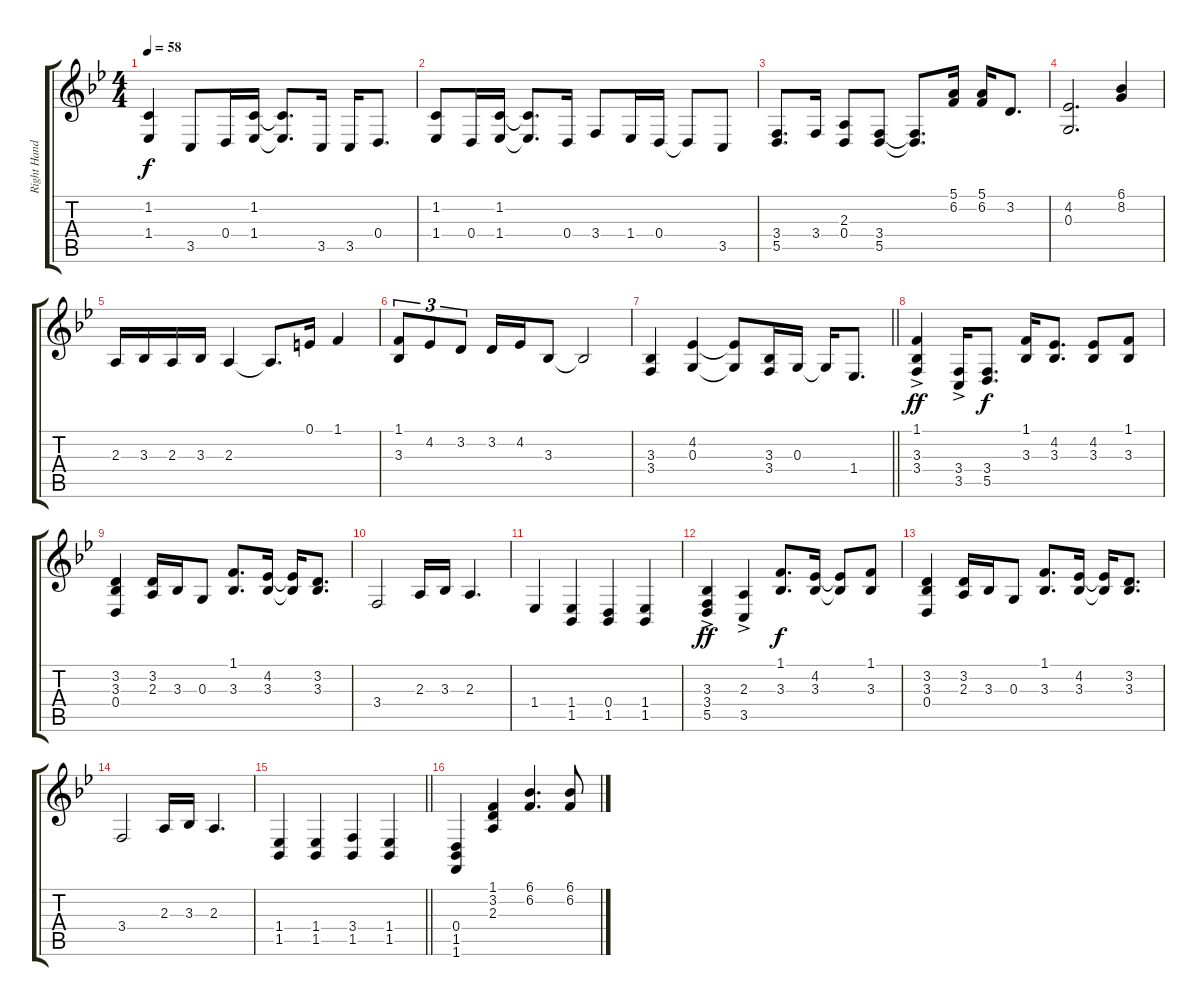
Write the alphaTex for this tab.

\track ("Right Hand" "Right Hand") {instrument acousticgrandpiano}
\staff {score tabs}
\tuning (E4 B3 G3 D3 A2 E2) {hide}
\ts (4 4)
\tempo 58
\clef g2
\ks bb
(1.2 1.4).4{dy f} 3.5.8 0.4.16 (1.2 1.4).16 (1.2{t} 1.4{t}).8{d} 3.5.16 3.5.16 0.4.8{d} |
(1.2 1.4).8 0.4.16 (1.2 1.4).16 (1.2{t} 1.4{t}).8{d} 0.4.16 3.4.8 1.4.16 0.4.16 0.4{t}.8 3.5.8 |
(3.4 5.5).8{d} 3.4.16 (2.3 0.4).8 (3.4 5.5).8 (3.4{t} 5.5{t}).8{d} (5.1 6.2).16 (5.1 6.2).16 3.2.8{d} |
(4.2 0.3).2{d} (6.1 8.2).4 |
2.3.16 3.3.16 2.3.16 3.3.16 2.3.4 2.3{t}.8{d} 0.1.16 1.1.4 |
(1.1 3.3).8{tu (3 2)} 4.2.8{tu (3 2)} 3.2.8{tu (3 2)} 3.2.16 4.2.16 3.3.8 3.3{t}.2 |
\barLineRight lightlight
(3.3 3.4).4 (4.2 0.3).4 (4.2{t} 0.3{t}).8 (3.3 3.4).16 0.3.16 0.3{t}.16 1.4.8{d} |
(1.1{ac} 3.3 3.4).4{dy ff} (3.4{ac} 3.5).16 (3.4 5.5).8{d dy f} (1.1 3.3).16 (4.2 3.3).8{d} (4.2 3.3).8 (1.1 3.3).8 |
(3.2 3.3 0.4).4 (3.2 2.3).16 3.3.16 0.3.8 (1.1 3.3).8{d} (4.2 3.3).16 (4.2{t} 3.3{t}).16 (3.2 3.3).8{d} |
3.4.2 2.3.16 3.3.16 2.3.4{d} |
1.4.4 (1.4 1.5).4 (0.4 1.5).4 (1.4 1.5).4 |
(3.3{ac} 3.4 5.5).4{dy ff} (2.3{ac} 3.5).4 (1.1 3.3).8{d dy f} (4.2 3.3).16 (4.2{t} 3.3{t}).8 (1.1 3.3).8 |
(3.2 3.3 0.4).4 (3.2 2.3).16 3.3.16 0.3.8 (1.1 3.3).8{d} (4.2 3.3).16 (4.2{t} 3.3{t}).16 (3.2 3.3).8{d} |
3.4.2 2.3.16 3.3.16 2.3.4{d} |
\barLineRight lightlight
(1.4 1.5).4 (1.4 1.5).4 (3.4 1.5).4 (1.4 1.5).4 |
(0.4 1.5 1.6).4 (1.1 3.2 2.3).4 (6.1 6.2).4{d} (6.1 6.2).8
